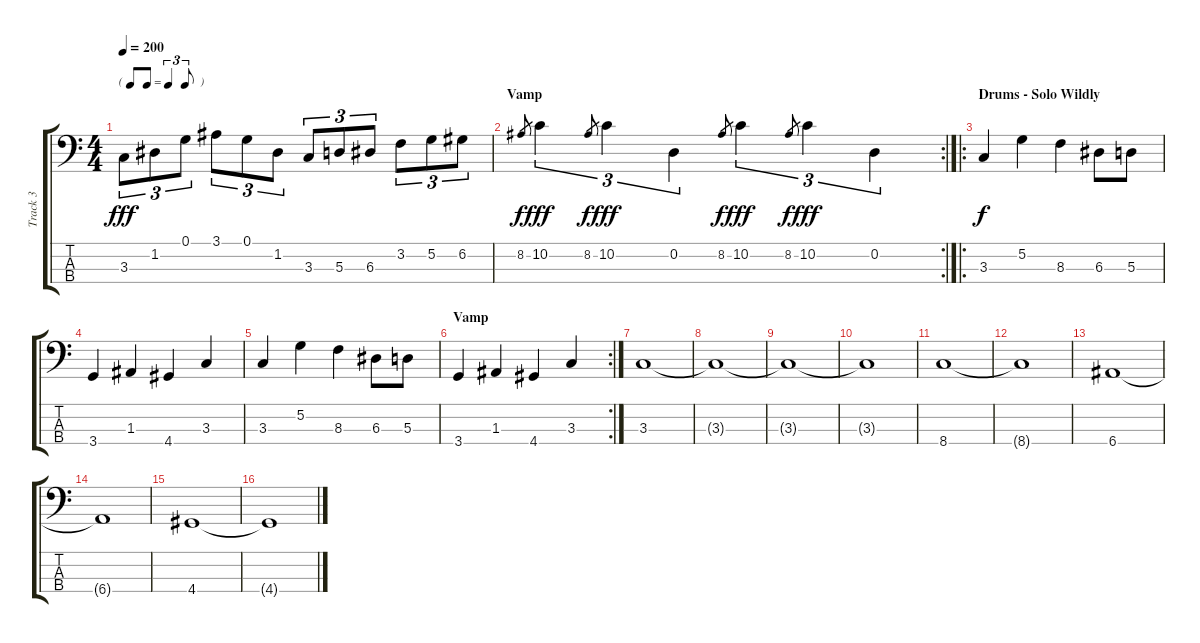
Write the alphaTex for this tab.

\track ("Track 3" "Track 3") {instrument electricbassfinger}
\staff {score tabs}
\tuning (G2 D2 A1 E1) {hide}
\ts (4 4)
\tf triplet8th
\tempo 200
\clef f4
\ks c
3.3.8{tu (3 2) dy fff} 1.2.8{tu (3 2)} 0.1.8{tu (3 2)} 3.1.8{tu (3 2)} 0.1.8{tu (3 2)} 1.2.8{tu (3 2)} 3.3.8{tu (3 2)} 5.3.8{tu (3 2)} 6.3.8{tu (3 2)} 3.2.8{tu (3 2)} 5.2.8{tu (3 2)} 6.2.8{tu (3 2)} |
\rc 2
\section ("" "Vamp")
8.2.8{gr dy f} 10.2.4{tu (3 2) dy fff} 8.2.8{gr dy f} 10.2.4{tu (3 2) dy fff} 0.2.4{tu (3 2)} 8.2.8{gr dy f} 10.2.4{tu (3 2) dy fff} 8.2.8{gr dy f} 10.2.4{tu (3 2) dy fff} 0.2.4{tu (3 2)} |
\ro
\section ("" "Drums - Solo Wildly")
3.3.4{dy f} 5.2.4 8.3.4 6.3.8 5.3.8 |
3.4.4 1.3.4 4.4.4 3.3.4 |
3.3.4 5.2.4 8.3.4 6.3.8 5.3.8 |
\rc 2
\section ("" "Vamp")
3.4.4 1.3.4 4.4.4 3.3.4 |
3.3.1 |
3.3{t}.1 |
3.3{t}.1 |
3.3{t}.1 |
8.4.1 |
8.4{t}.1 |
6.4.1 |
6.4{t}.1 |
4.4.1 |
4.4{t}.1
